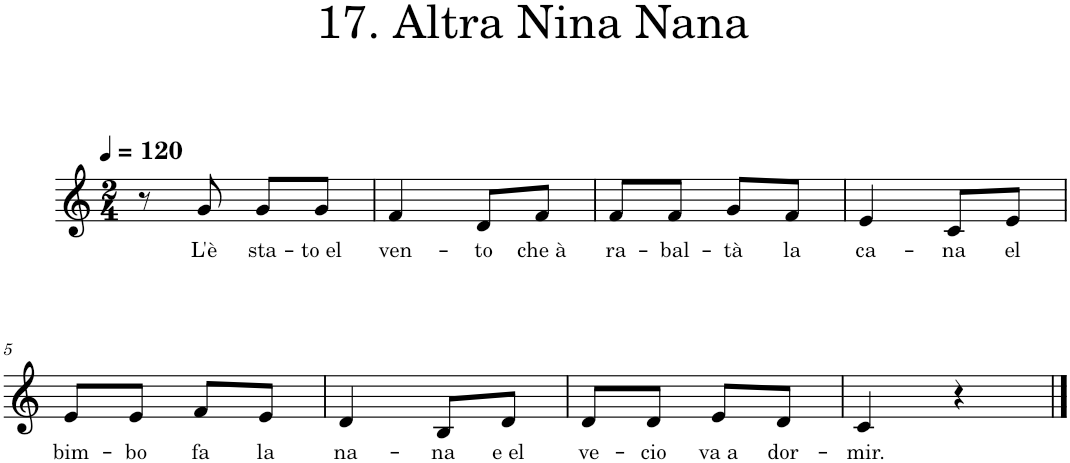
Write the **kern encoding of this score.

**kern	**text
*part1	*part1
*staff1	*staff1
*I"Voice	*
*I'Vo.	*
*clefG2	*
*k[]	*
*M2/4	*
*MM120	*
=1	=1
8r	.
!	!LO:LY:b
8g/	L'è
!	!LO:LY:b
8g/L	sta-
!	!LO:LY:b
8g/J	-to el
=2	=2
!	!LO:LY:b
4f/	ven-
!	!LO:LY:b
8d/L	-to
!	!LO:LY:b
8f/J	che à
=3	=3
!	!LO:LY:b
8f/L	ra-
!	!LO:LY:b
8f/J	-bal-
!	!LO:LY:b
8g/L	-tà
!	!LO:LY:b
8f/J	la
=4	=4
!	!LO:LY:b
4e/	ca-
!	!LO:LY:b
8c/L	-na
!	!LO:LY:b
8e/J	el
!!LO:LB:g=z
=5	=5
!	!LO:LY:b
8e/L	bim-
!	!LO:LY:b
8e/J	-bo
!	!LO:LY:b
8f/L	fa
!	!LO:LY:b
8e/J	la
=6	=6
!	!LO:LY:b
4d/	na-
!	!LO:LY:b
8B/L	-na
!	!LO:LY:b
8d/J	e el
=7	=7
!	!LO:LY:b
8d/L	ve-
!	!LO:LY:b
8d/J	-cio
!	!LO:LY:b
8e/L	va a
!	!LO:LY:b
8d/J	dor-
=8	=8
!	!LO:LY:b
4c/	-mir.
4r	.
==	==
*-	*-
